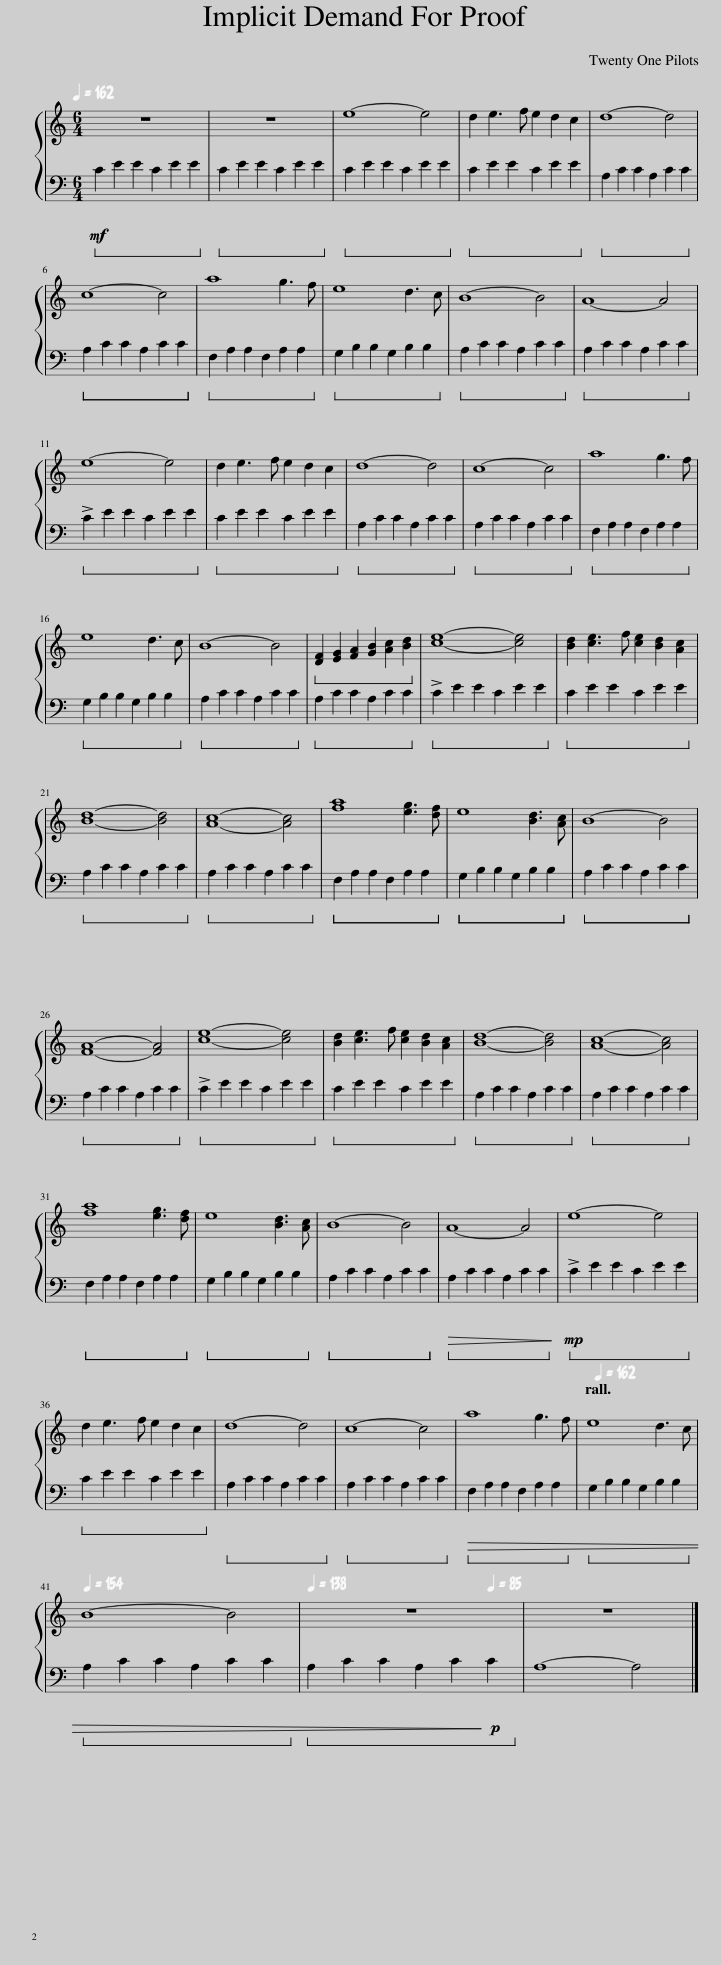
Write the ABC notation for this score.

X:1
%%score { 1 | 2 }
L:1/8
Q:1/4=162
M:6/4
I:linebreak $
K:C
V:1 treble
V:2 bass
V:1
 z12 | z12 | e8- e4 | d2 e3 f e2 d2 c2 | d8- d4 |$ %5
 c8- c4 | a8 g3 f | e8 d3 c | B8- B4 | A8- A4 |$ %10
 e8- e4 | d2 e3 f e2 d2 c2 | d8- d4 | c8- c4 | a8 g3 f |$ %15
 e8 d3 c | B8- B4 | [DF]2 [EG]2 [FA]2 [GB]2 [Ac]2 [Bd]2 | [ce]8- [ce]4 | [Bd]2 [ce]3 f [ce]2 [Bd]2 [Ac]2 |$ %20
 [Bd]8- [Bd]4 | [Ac]8- [Ac]4 | [fa]8 [eg]3 [df] | e8 [Bd]3 [Ac] | B8- B4 |$ %25
 [FA]8- [FA]4 | [ce]8- [ce]4 | [Bd]2 [ce]3 f [ce]2 [Bd]2 [Ac]2 | [Bd]8- [Bd]4 | [Ac]8- [Ac]4 |$ %30
 [fa]8 [eg]3 [df] | e8 [Bd]3 [Ac] | B8- B4 | A8- A4 | e8- e4 |$ %35
 d2 e3 f e2 d2 c2 | d8- d4 | c8- c4 | a8 g3 f |[Q:1/4=162] e8 d3 c |$ %40
[Q:1/4=154] B8- B4 |[Q:1/4=138] z12[Q:1/4=85] | z12 |] %43
V:2
!mf!!ped! C2 E2 E2 C2 E2 E2!ped-up! |!ped! C2 E2 E2 C2 E2 E2!ped-up! |!ped! C2 E2 E2 C2 E2 E2!ped-up! |!ped! C2 E2 E2 C2 E2 E2!ped-up! |!ped! A,2 C2 C2 A,2 C2 C2!ped-up! |$ %5
!ped! A,2 C2 C2 A,2 C2 C2!ped-up! |!ped! F,2 A,2 A,2 F,2 A,2 A,2!ped-up! |!ped! G,2 B,2 B,2 G,2 B,2 B,2!ped-up! |!ped! A,2 C2 C2 A,2 C2 C2!ped-up! |!ped! A,2 C2 C2 A,2 C2 C2!ped-up! |$ %10
!ped! !>!C2 E2 E2 C2 E2 E2!ped-up! |!ped! C2 E2 E2 C2 E2 E2!ped-up! |!ped! A,2 C2 C2 A,2 C2 C2!ped-up! |!ped! A,2 C2 C2 A,2 C2 C2!ped-up! |!ped! F,2 A,2 A,2 F,2 A,2 A,2!ped-up! |$ %15
!ped! G,2 B,2 B,2 G,2 B,2 B,2!ped-up! |!ped! A,2 C2 C2 A,2 C2 C2!ped-up! |!ped! A,2 C2 C2 A,2 C2 C2!ped-up! |!ped! !>!C2 E2 E2 C2 E2 E2!ped-up! |!ped! C2 E2 E2 C2 E2 E2!ped-up! |$ %20
!ped! A,2 C2 C2 A,2 C2 C2!ped-up! |!ped! A,2 C2 C2 A,2 C2 C2!ped-up! |!ped! F,2 A,2 A,2 F,2 A,2 A,2!ped-up! |!ped! G,2 B,2 B,2 G,2 B,2 B,2!ped-up! |!ped! A,2 C2 C2 A,2 C2 C2!ped-up! |$ %25
!ped! A,2 C2 C2 A,2 C2 C2!ped-up! |!ped! !>!C2 E2 E2 C2 E2 E2!ped-up! |!ped! C2 E2 E2 C2 E2 E2!ped-up! |!ped! A,2 C2 C2 A,2 C2 C2!ped-up! |!ped! A,2 C2 C2 A,2 C2 C2!ped-up! |$ %30
!ped! F,2 A,2 A,2 F,2 A,2 A,2!ped-up! |!ped! G,2 B,2 B,2 G,2 B,2 B,2!ped-up! |!ped! A,2 C2 C2 A,2 C2 C2!ped-up! |!ped!!>(! A,2 C2 C2 A,2 C2 C2!ped-up!!>)! |!mp!!ped! !>!C2 E2 E2 C2 E2 E2!ped-up! |$ %35
!ped! C2 E2 E2 C2 E2 E2!ped-up! |!ped! A,2 C2 C2 A,2 C2 C2!ped-up! |!ped! A,2 C2 C2 A,2 C2 C2!ped-up! |!ped!!>(! F,2 A,2 A,2 F,2 A,2 A,2!ped-up! |!ped! G,2 B,2 B,2 G,2 B,2 B,2!ped-up! |$ %40
!ped! A,2 C2 C2 A,2 C2 C2!ped-up! |!ped! A,2 C2 C2 A,2 C2!>)!!p! C2!ped-up! | A,8- A,4 |] %43
